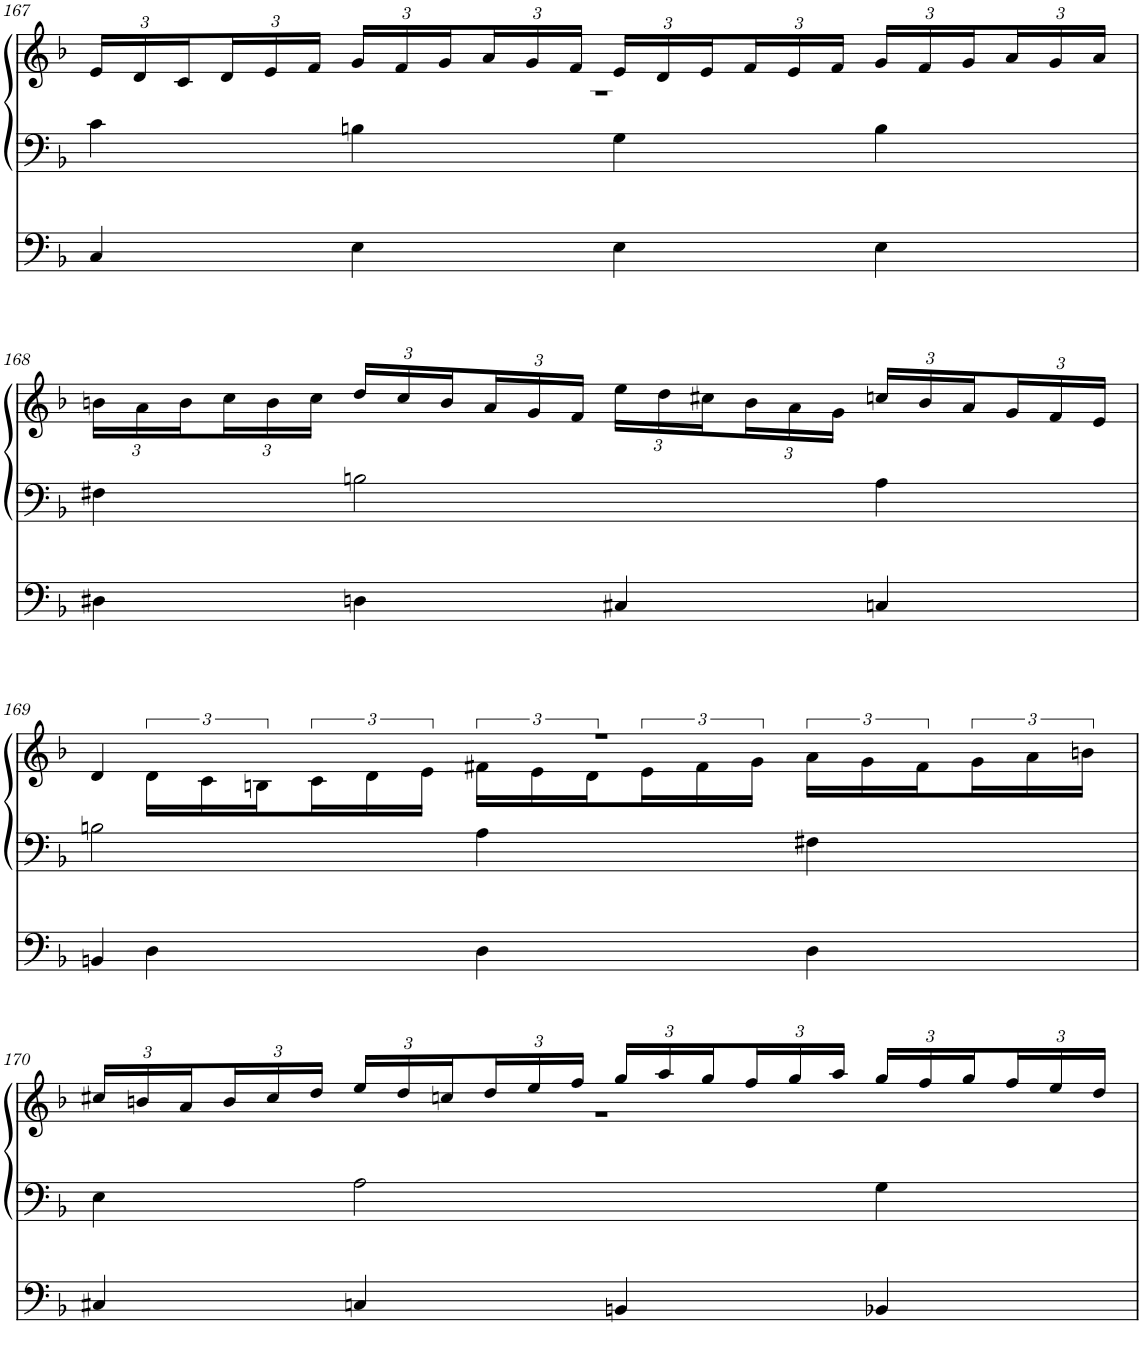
**kern	**kern	**kern
*part2	*part1	*part1
*staff3	*staff2	*staff1
*I"Pedal	*I"linke Hand	*
!!LO:PB:g=z
*clefF4	*clefF4	*clefG2
*k[b-]	*k[b-]	*k[b-]
*M4/4	*M4/4	*M4/4
*	*	*Xbrackettup
=167	=167	=167
*	*	*^
4C/	4c\	24e/LL	1r
.	.	24d/	.
.	.	24c/	.
.	.	24d/	.
.	.	24e/	.
.	.	24f/JJ	.
4E\	4Bn\	24g/LL	.
.	.	24f/	.
.	.	24g/	.
.	.	24a/	.
.	.	24g/	.
.	.	24f/JJ	.
4E\	4G\	24e/LL	.
.	.	24d/	.
.	.	24e/	.
.	.	24f/	.
.	.	24e/	.
.	.	24f/JJ	.
4E\	4B\	24g/LL	.
.	.	24f/	.
.	.	24g/	.
.	.	24a/	.
.	.	24g/	.
.	.	24a/JJ	.
*	*	*v	*v
!!LO:LB:g=z
=168	=168	=168
4D#X\	4F#X\	24bn\LL
.	.	24a\
.	.	24b\
.	.	24cc\
.	.	24b\
.	.	24cc\JJ
4Dn\	2Bn\	24dd/LL
.	.	24cc/
.	.	24b/
.	.	24a/
.	.	24g/
.	.	24f/JJ
4C#X/	.	24ee\LL
.	.	24dd\
.	.	24cc#X\
.	.	24b\
.	.	24a\
.	.	24g\JJ
4Cn/	4A\	24ccn/LL
.	.	24b/
.	.	24a/
.	.	24g/
.	.	24f/
.	.	24e/JJ
!!LO:LB:g=z
=169	=169	=169
*	*	*^
4BBn/	2Bn\	1r	4d/
*	*	*	*brackettup
4D\	.	.	24d\LL
.	.	.	24c\
.	.	.	24Bn\
.	.	.	24c\
.	.	.	24d\
.	.	.	24e\JJ
4D\	4A\	.	24f#X\LL
.	.	.	24e\
.	.	.	24d\
.	.	.	24e\
.	.	.	24f#\
.	.	.	24g\JJ
4D\	4F#X\	.	24a\LL
.	.	.	24g\
.	.	.	24f#\
.	.	.	24g\
.	.	.	24a\
.	.	.	24bn\JJ
!!LO:LB:g=z	!!
=170	=170	=170	=170
*	*	*Xbrackettup	*
4C#X/	4E\	24cc#X/LL	1r
.	.	24bn/	.
.	.	24a/	.
.	.	24b/	.
.	.	24cc#/	.
.	.	24dd/JJ	.
4Cn/	2A\	24ee/LL	.
.	.	24dd/	.
.	.	24ccn/	.
.	.	24dd/	.
.	.	24ee/	.
.	.	24ff/JJ	.
4BBn/	.	24gg/LL	.
.	.	24aa/	.
.	.	24gg/	.
.	.	24ff/	.
.	.	24gg/	.
.	.	24aa/JJ	.
4BB-X/	4G\	24gg/LL	.
.	.	24ff/	.
.	.	24gg/	.
.	.	24ff/	.
.	.	24ee/	.
.	.	24dd/JJ	.
*	*	*v	*v
=	=	=
*-	*-	*-
